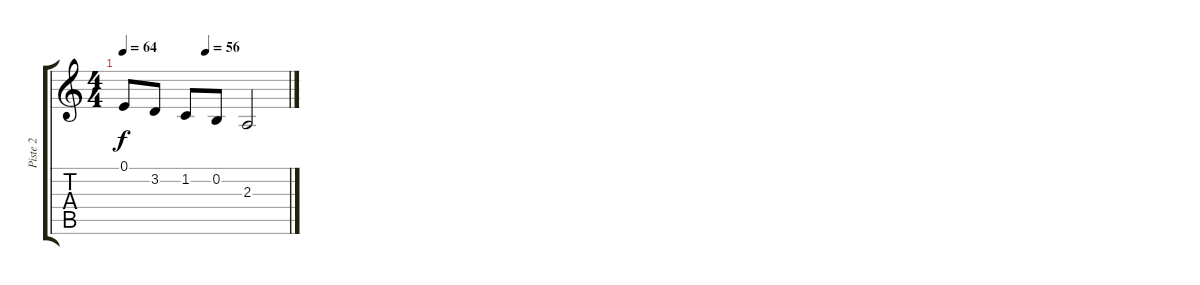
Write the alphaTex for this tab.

\track ("Piste 2" "Piste 2") {instrument flute}
\staff {score tabs}
\tuning (E4 B3 G3 D3 A2 E2) {hide}
\ts (4 4)
\tempo 64
\tempo (56 0.5)
\clef g2
\ks c
0.1.8{dy f} 3.2.8 1.2.8 0.2.8 2.3.2
